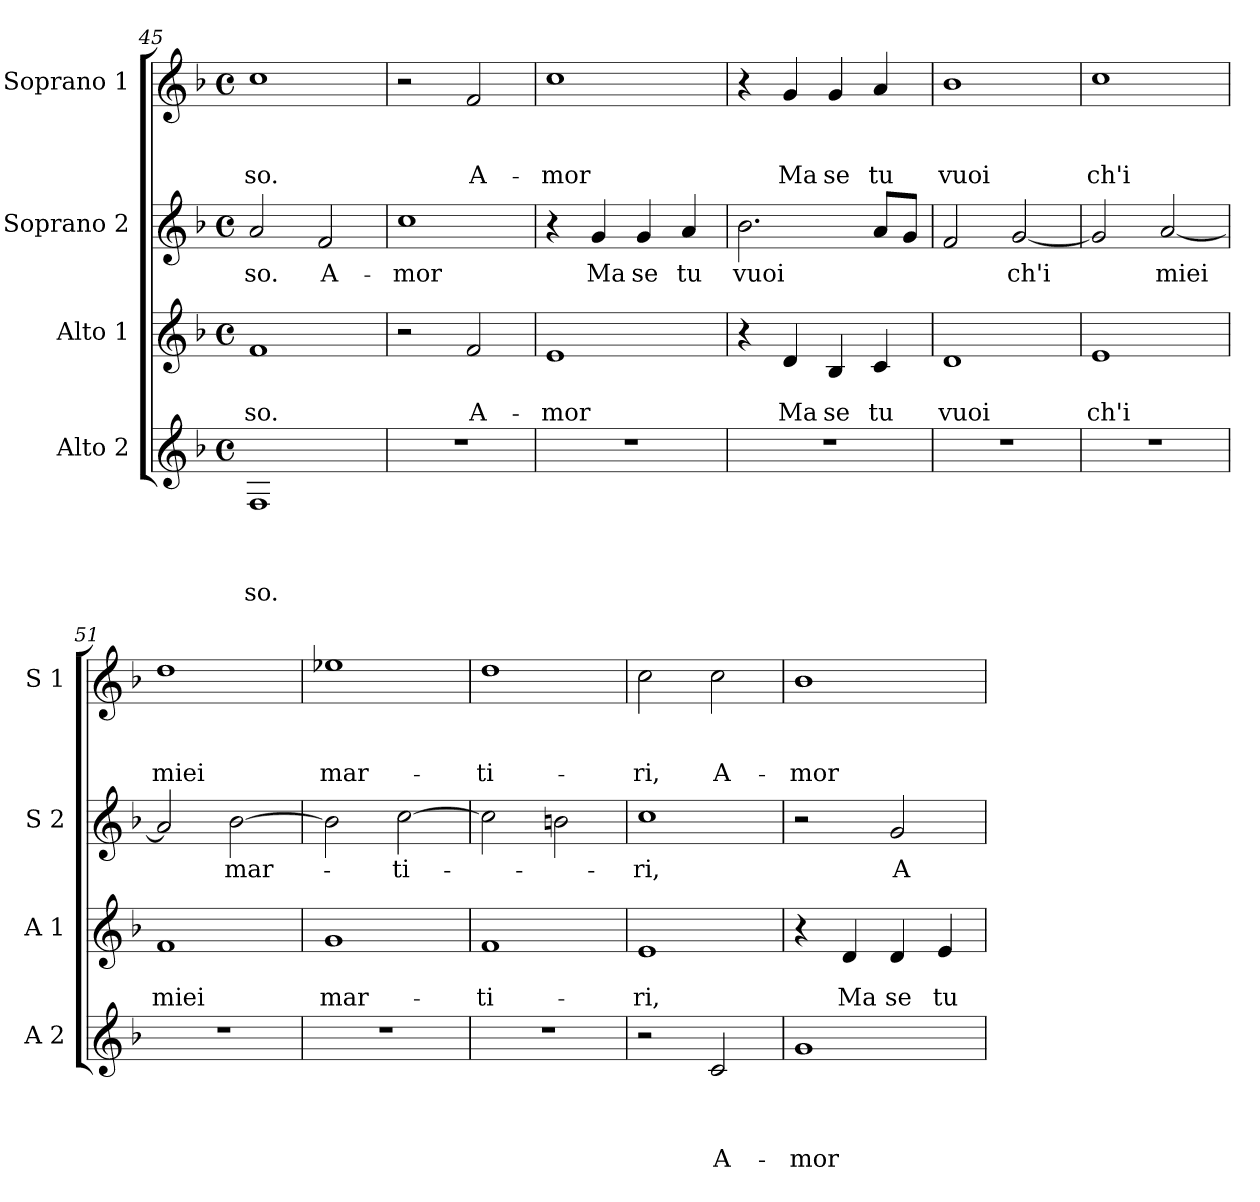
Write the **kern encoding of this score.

**kern	**text	**text	**text	**text	**kern	**text	**text	**kern	**text	**kern	**text	**text	**text
*part4	*part4	*part4	*part4	*part4	*part3	*part3	*part3	*part2	*part2	*part1	*part1	*part1	*part1
*staff4	*staff4	*staff4	*staff4	*staff4	*staff3	*staff3	*staff3	*staff2	*staff2	*staff1	*staff1	*staff1	*staff1
*I"Alto 2	*	*	*	*	*I"Alto 1	*	*	*I"Soprano 2	*	*I"Soprano 1	*	*	*
*I'A 2	*	*	*	*	*I'A 1	*	*	*I'S 2	*	*I'S 1	*	*	*
*clefG2	*	*	*	*	*clefG2	*	*	*clefG2	*	*clefG2	*	*	*
*k[b-]	*	*	*	*	*k[b-]	*	*	*k[b-]	*	*k[b-]	*	*	*
*F:	*	*	*	*	*F:	*	*	*F:	*	*F:	*	*	*
*M4/4	*	*	*	*	*M4/4	*	*	*M4/4	*	*M4/4	*	*	*
*met(c)	*	*	*	*	*met(c)	*	*	*met(c)	*	*met(c)	*	*	*
=45	=45	=45	=45	=45	=45	=45	=45	=45	=45	=45	=45	=45	=45
!	!	!	!	!LO:LY:b	!	!	!LO:LY:b	!	!LO:LY:b	!	!	!	!LO:LY:b
1F	.	.	.	-so.	1f	.	-so.	2a/	-so.	1cc	.	.	-so.
!	!	!	!	!	!	!	!	!	!LO:LY:b	!	!	!	!
.	.	.	.	.	.	.	.	2f/	A-	.	.	.	.
=46	=46	=46	=46	=46	=46	=46	=46	=46	=46	=46	=46	=46	=46
!	!	!	!	!	!	!	!	!	!LO:LY:b	!	!	!	!
1r	.	.	.	.	2r	.	.	1cc	-mor	2r	.	.	.
!	!	!	!	!	!	!	!LO:LY:b	!	!	!	!	!	!LO:LY:b
.	.	.	.	.	2f/	.	A-	.	.	2f/	.	.	A-
=47	=47	=47	=47	=47	=47	=47	=47	=47	=47	=47	=47	=47	=47
!	!	!	!	!	!	!	!LO:LY:b	!	!	!	!	!	!LO:LY:b
1r	.	.	.	.	1e	.	-mor	4r	.	1cc	.	.	-mor
!	!	!	!	!	!	!	!	!	!LO:LY:b	!	!	!	!
.	.	.	.	.	.	.	.	4g/	Ma	.	.	.	.
!	!	!	!	!	!	!	!	!	!LO:LY:b	!	!	!	!
.	.	.	.	.	.	.	.	4g/	se	.	.	.	.
!	!	!	!	!	!	!	!	!	!LO:LY:b	!	!	!	!
.	.	.	.	.	.	.	.	4a/	tu	.	.	.	.
!!LO:LB:g=z
=48	=48	=48	=48	=48	=48	=48	=48	=48	=48	=48	=48	=48	=48
!	!	!	!	!	!	!	!	!	!LO:LY:b	!	!	!	!
1r	.	.	.	.	4r	.	.	2.b-\	vuoi	4r	.	.	.
!	!	!	!	!	!	!	!LO:LY:b	!	!	!	!	!	!LO:LY:b
.	.	.	.	.	4d/	.	Ma	.	.	4g/	.	.	Ma
!	!	!	!	!	!	!	!LO:LY:b	!	!	!	!	!	!LO:LY:b
.	.	.	.	.	4B-/	.	se	.	.	4g/	.	.	se
!	!	!	!	!	!	!	!LO:LY:b	!	!	!	!	!	!LO:LY:b
.	.	.	.	.	4c/	.	tu	8a/L	.	4a/	.	.	tu
.	.	.	.	.	.	.	.	8g/J	.	.	.	.	.
=49	=49	=49	=49	=49	=49	=49	=49	=49	=49	=49	=49	=49	=49
!	!	!	!	!	!	!	!LO:LY:b	!	!	!	!	!	!LO:LY:b
1r	.	.	.	.	1d	.	vuoi	2f/	.	1b-	.	.	vuoi
!	!	!	!	!	!	!	!	!	!LO:LY:b	!	!	!	!
.	.	.	.	.	.	.	.	[2g/	ch'i	.	.	.	.
=50	=50	=50	=50	=50	=50	=50	=50	=50	=50	=50	=50	=50	=50
!	!	!	!	!	!	!	!LO:LY:b	!	!	!	!	!	!LO:LY:b
1r	.	.	.	.	1e	.	ch'i	2g/]	.	1cc	.	.	ch'i
!	!	!	!	!	!	!	!	!	!LO:LY:b	!	!	!	!
.	.	.	.	.	.	.	.	[2a/	miei	.	.	.	.
=51	=51	=51	=51	=51	=51	=51	=51	=51	=51	=51	=51	=51	=51
!	!	!	!	!	!	!	!LO:LY:b	!	!	!	!	!	!LO:LY:b
1r	.	.	.	.	1f	.	miei	2a/]	.	1dd	.	.	miei
!	!	!	!	!	!	!	!	!	!LO:LY:b	!	!	!	!
.	.	.	.	.	.	.	.	[2b-\	mar-	.	.	.	.
=52	=52	=52	=52	=52	=52	=52	=52	=52	=52	=52	=52	=52	=52
!	!	!	!	!	!	!	!LO:LY:b	!	!	!	!	!	!LO:LY:b
1r	.	.	.	.	1g	.	mar-	2b-\]	.	1ee-X	.	.	mar-
!	!	!	!	!	!	!	!	!	!LO:LY:b	!	!	!	!
.	.	.	.	.	.	.	.	[2cc\	-ti-	.	.	.	.
=53	=53	=53	=53	=53	=53	=53	=53	=53	=53	=53	=53	=53	=53
!	!	!	!	!	!	!	!LO:LY:b	!	!	!	!	!	!LO:LY:b
1r	.	.	.	.	1f	.	-ti-	2cc\]	.	1dd	.	.	-ti-
.	.	.	.	.	.	.	.	2bn\	.	.	.	.	.
!!LO:PB:g=z
=54	=54	=54	=54	=54	=54	=54	=54	=54	=54	=54	=54	=54	=54
!	!	!	!	!	!	!	!LO:LY:b	!	!LO:LY:b	!	!	!	!LO:LY:b
2r	.	.	.	.	1e	.	-ri,	1cc	-ri,	2cc\	.	.	-ri,
!	!	!	!	!LO:LY:b	!	!	!	!	!	!	!	!	!LO:LY:b
2c/	.	.	.	A-	.	.	.	.	.	2cc\	.	.	A-
=55	=55	=55	=55	=55	=55	=55	=55	=55	=55	=55	=55	=55	=55
!	!	!	!	!LO:LY:b	!	!	!	!	!	!	!	!	!LO:LY:b
1g	.	.	.	-mor	4r	.	.	2r	.	1b-	.	.	-mor
!	!	!	!	!	!	!	!LO:LY:b	!	!	!	!	!	!
.	.	.	.	.	4d/	.	Ma	.	.	.	.	.	.
!	!	!	!	!	!	!	!LO:LY:b	!	!LO:LY:b	!	!	!	!
.	.	.	.	.	4d/	.	se	2g/	A-	.	.	.	.
!	!	!	!	!	!	!	!LO:LY:b	!	!	!	!	!	!
.	.	.	.	.	4e/	.	tu	.	.	.	.	.	.
=	=	=	=	=	=	=	=	=	=	=	=	=	=
*-	*-	*-	*-	*-	*-	*-	*-	*-	*-	*-	*-	*-	*-
